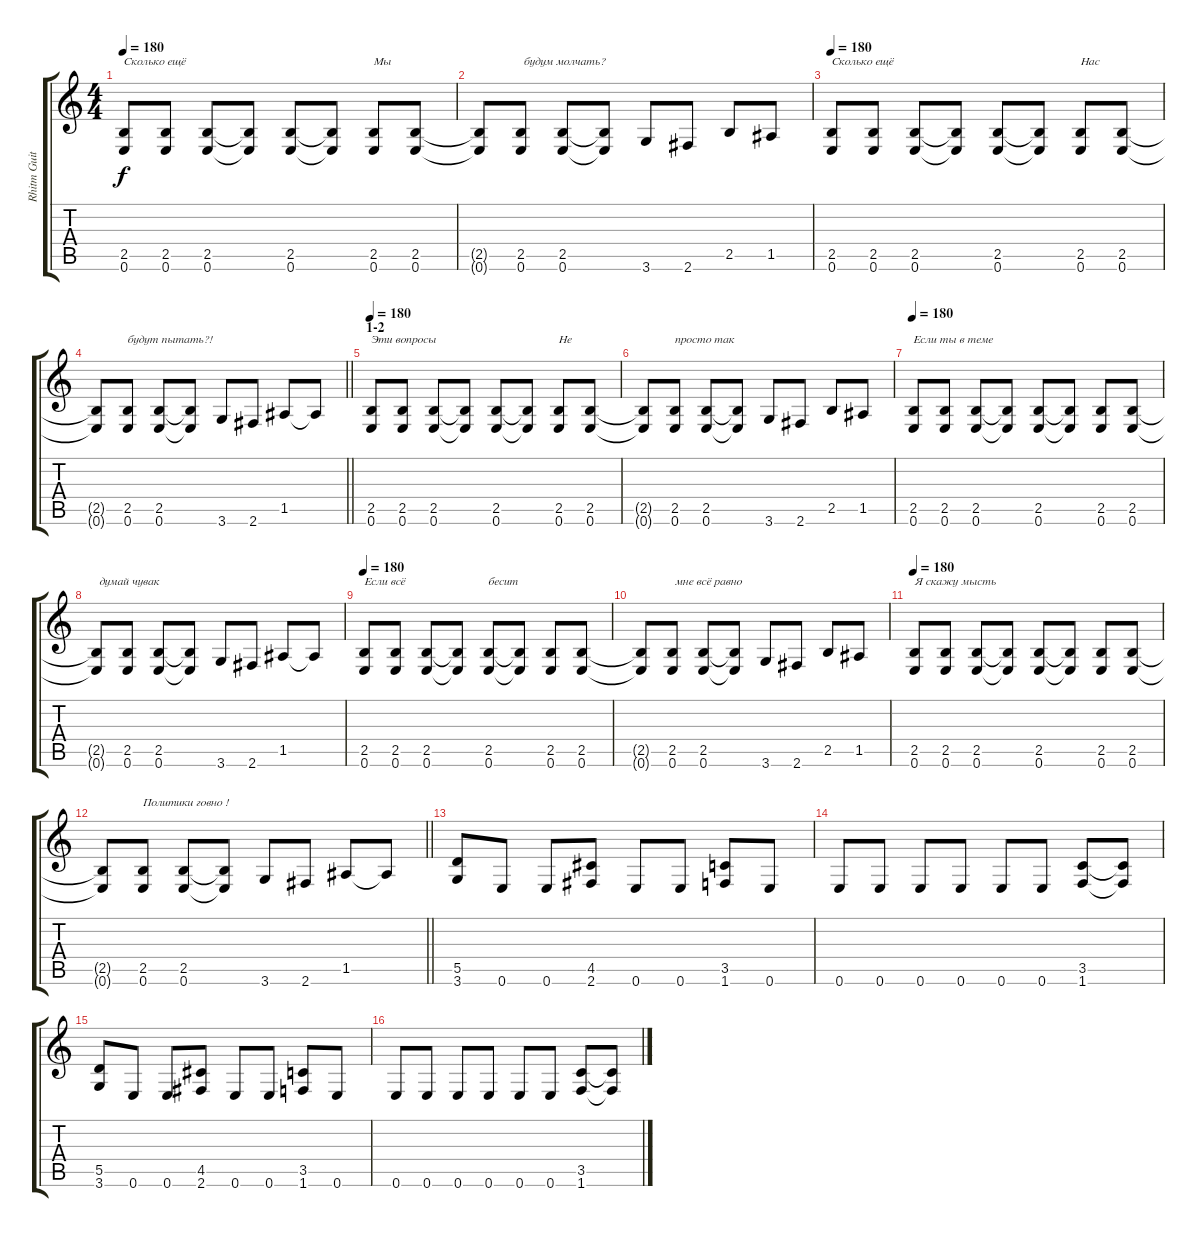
\track ("Rhitm Guitar" "Rhitm Guit") {instrument distortionguitar}
\staff {score tabs}
\tuning (E4 B3 G3 D3 A2 E2) {hide}
\ts (4 4)
\tempo 180
\clef g2
\ks c
(2.5 0.6).8{txt "Сколько ещё " dy f} (2.5 0.6).8 (2.5 0.6).8 (2.5{t} 0.6{t}).8 (2.5 0.6).8 (2.5{t} 0.6{t}).8 (2.5 0.6).8{txt "Мы"} (2.5 0.6).8 |
(2.5{t} 0.6{t}).8 (2.5 0.6).8{txt " будум молчать?"} (2.5 0.6).8 (2.5{t} 0.6{t}).8 3.6.8 2.6.8 2.5.8 1.5.8 |
\tempo 180
(2.5 0.6).8{txt "Сколько ещё"} (2.5 0.6).8 (2.5 0.6).8 (2.5{t} 0.6{t}).8 (2.5 0.6).8 (2.5{t} 0.6{t}).8 (2.5 0.6).8{txt "Нас"} (2.5 0.6).8 |
\barLineRight lightlight
(2.5{t} 0.6{t}).8 (2.5 0.6).8{txt "будут пытать?!"} (2.5 0.6).8 (2.5{t} 0.6{t}).8 3.6.8 2.6.8 1.5.8 1.5{t}.8 |
\section ("" "1-2")
\tempo 180
(2.5 0.6).8{txt "Эти вопросы "} (2.5 0.6).8 (2.5 0.6).8 (2.5{t} 0.6{t}).8 (2.5 0.6).8 (2.5{t} 0.6{t}).8 (2.5 0.6).8{txt "Не"} (2.5 0.6).8 |
(2.5{t} 0.6{t}).8 (2.5 0.6).8{txt "просто так"} (2.5 0.6).8 (2.5{t} 0.6{t}).8 3.6.8 2.6.8 2.5.8 1.5.8 |
\tempo 180
(2.5 0.6).8{txt "Если ты в теме "} (2.5 0.6).8 (2.5 0.6).8 (2.5{t} 0.6{t}).8 (2.5 0.6).8 (2.5{t} 0.6{t}).8 (2.5 0.6).8 (2.5 0.6).8 |
(2.5{t} 0.6{t}).8{txt " думай чувак"} (2.5 0.6).8 (2.5 0.6).8 (2.5{t} 0.6{t}).8 3.6.8 2.6.8 1.5.8 1.5{t}.8 |
\tempo 180
(2.5 0.6).8{txt "Если всё "} (2.5 0.6).8 (2.5 0.6).8 (2.5{t} 0.6{t}).8 (2.5 0.6).8{txt "бесит"} (2.5{t} 0.6{t}).8 (2.5 0.6).8 (2.5 0.6).8 |
(2.5{t} 0.6{t}).8 (2.5 0.6).8{txt " мне всё равно"} (2.5 0.6).8 (2.5{t} 0.6{t}).8 3.6.8 2.6.8 2.5.8 1.5.8 |
\tempo 180
(2.5 0.6).8{txt "Я скажу мысть"} (2.5 0.6).8 (2.5 0.6).8 (2.5{t} 0.6{t}).8 (2.5 0.6).8 (2.5{t} 0.6{t}).8 (2.5 0.6).8 (2.5 0.6).8 |
\barLineRight lightlight
(2.5{t} 0.6{t}).8 (2.5 0.6).8{txt "Политики говно !"} (2.5 0.6).8 (2.5{t} 0.6{t}).8 3.6.8 2.6.8 1.5.8 1.5{t}.8 |
\section ("" "")
(5.5 3.6).8 0.6.8 0.6.8 (4.5 2.6).8 0.6.8 0.6.8 (3.5 1.6).8 0.6.8 |
0.6.8 0.6.8 0.6.8 0.6.8 0.6.8 0.6.8 (3.5 1.6).8 (3.5{t} 1.6{t}).8 |
(5.5 3.6).8 0.6.8 0.6.8 (4.5 2.6).8 0.6.8 0.6.8 (3.5 1.6).8 0.6.8 |
0.6.8 0.6.8 0.6.8 0.6.8 0.6.8 0.6.8 (3.5 1.6).8 (3.5{t} 1.6{t}).8
